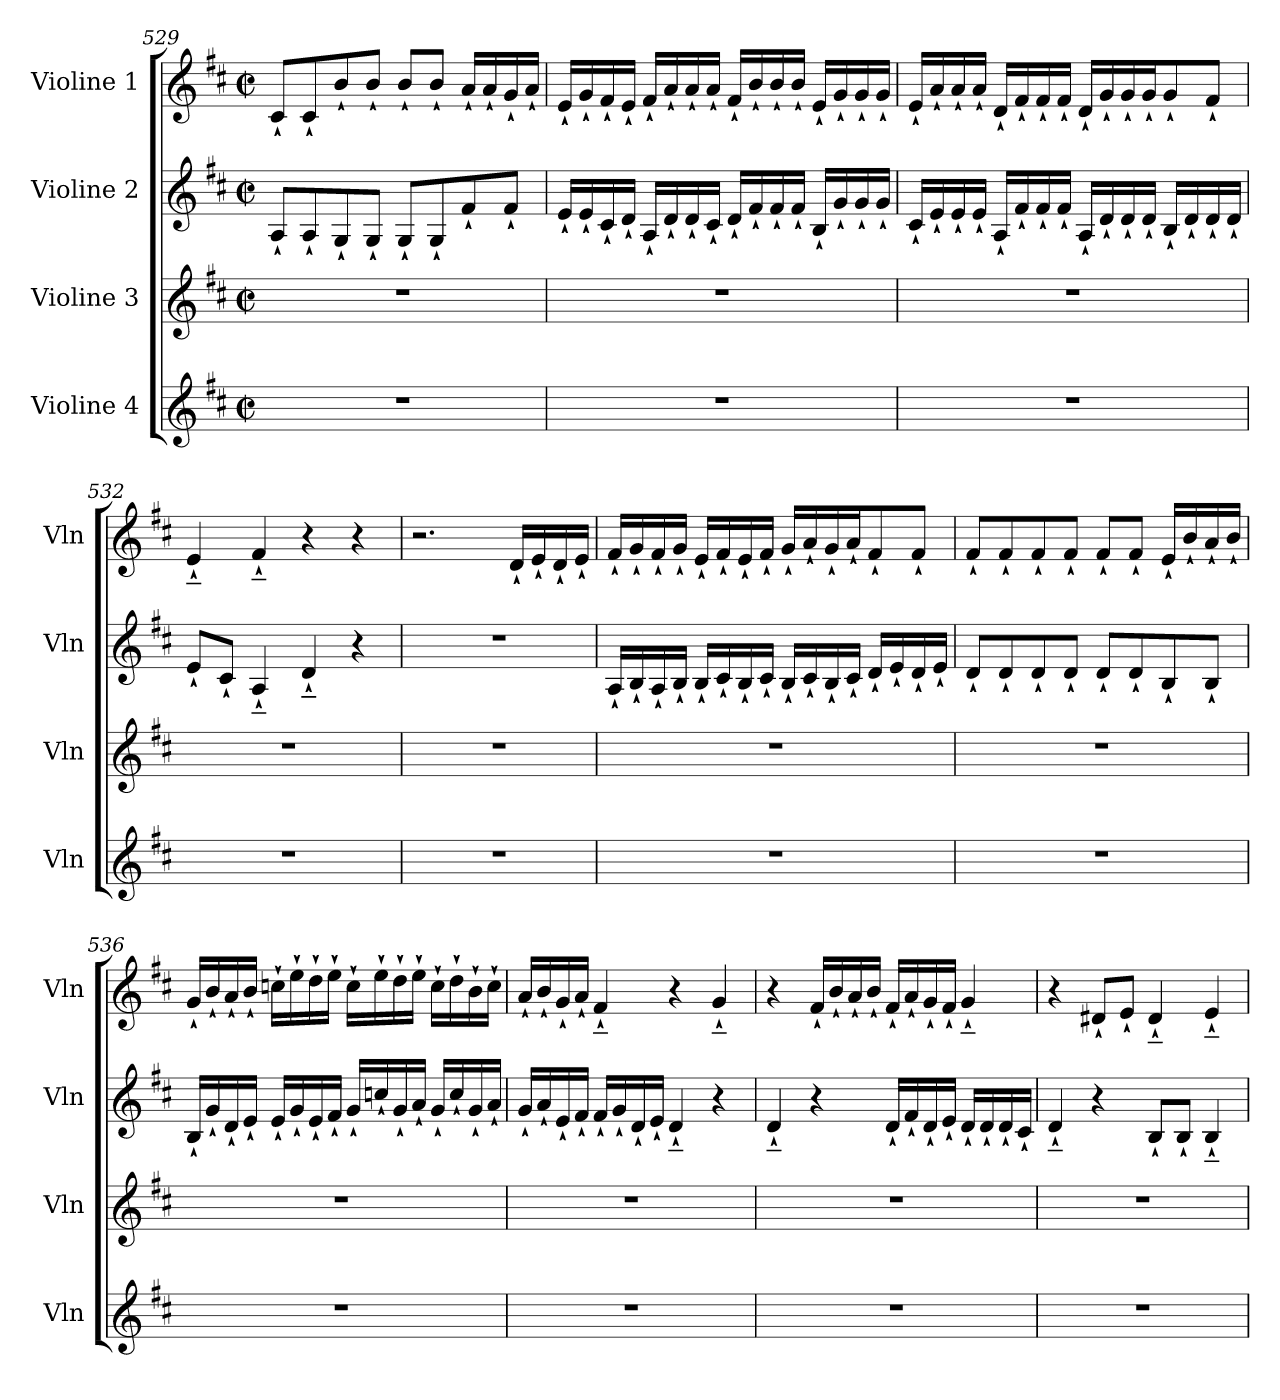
**kern	**kern	**kern	**kern
*part4	*part3	*part2	*part1
*staff4	*staff3	*staff2	*staff1
*I"Violine 4	*I"Violine 3	*I"Violine 2	*I"Violine 1
*I'Vln	*I'Vln	*I'Vln	*I'Vln
*clefG2	*clefG2	*clefG2	*clefG2
*k[f#c#]	*k[f#c#]	*k[f#c#]	*k[f#c#]
*D:	*D:	*D:	*D:
*M2/2	*M2/2	*M2/2	*M2/2
*met(c|)	*met(c|)	*met(c|)	*met(c|)
=529	=529	=529	=529
1r	1r	8A`/L	8c#`/L
.	.	8A`/	8c#`/
.	.	8G`/	8b`/
.	.	8G`/J	8b`/J
.	.	8G`/L	8b`/L
.	.	8G`/	8b`/J
.	.	8f#`/	16a`/LL
.	.	.	16a`/
.	.	8f#`/J	16g`/
.	.	.	16a`/JJ
=530	=530	=530	=530
1r	1r	16e`/LL	16e`/LL
.	.	16e`/	16g`/
.	.	16c#`/	16f#`/
.	.	16d`/JJ	16e`/JJ
.	.	16A`/LL	16f#`/LL
.	.	16d`/	16a`/
.	.	16d`/	16a`/
.	.	16c#`/JJ	16a`/JJ
.	.	16d`/LL	16f#`/LL
.	.	16f#`/	16b`/
.	.	16f#`/	16b`/
.	.	16f#`/JJ	16b`/JJ
.	.	16B`/LL	16e`/LL
.	.	16g`/	16g`/
.	.	16g`/	16g`/
.	.	16g`/JJ	16g`/JJ
!!LO:LB:g=z
=531	=531	=531	=531
1r	1r	16c#`/LL	16e`/LL
.	.	16e`/	16a`/
.	.	16e`/	16a`/
.	.	16e`/JJ	16a`/JJ
.	.	16A`/LL	16d`/LL
.	.	16f#`/	16f#`/
.	.	16f#`/	16f#`/
.	.	16f#`/JJ	16f#`/JJ
.	.	16A`/LL	16d`/LL
.	.	16d`/	16g`/
.	.	16d`/	16g`/
.	.	16d`/JJ	16g`/J
.	.	16B`/LL	8g`/
.	.	16d`/	.
.	.	16d`/	8f#`/J
.	.	16d`/JJ	.
=532	=532	=532	=532
1r	1r	8e`/L	4e~`/
.	.	8c#`/J	.
.	.	4A~`/	4f#~`/
.	.	4d~`/	4r
.	.	4r	4r
=533	=533	=533	=533
1r	1r	1r	2.r
.	.	.	16d`/LL
.	.	.	16e`/
.	.	.	16d`/
.	.	.	16e`/JJ
=534	=534	=534	=534
1r	1r	16A`/LL	16f#`/LL
.	.	16B`/	16g`/
.	.	16A`/	16f#`/
.	.	16B`/JJ	16g`/JJ
.	.	16B`/LL	16e`/LL
.	.	16c#`/	16f#`/
.	.	16B`/	16e`/
.	.	16c#`/JJ	16f#`/JJ
.	.	16B`/LL	16g`/LL
.	.	16c#`/	16a`/
.	.	16B`/	16g`/
.	.	16c#`/JJ	16a`/J
.	.	16d`/LL	8f#`/
.	.	16e`/	.
.	.	16d`/	8f#`/J
.	.	16e`/JJ	.
!!LO:PB:g=z
=535	=535	=535	=535
1r	1r	8d`/L	8f#`/L
.	.	8d`/	8f#`/
.	.	8d`/	8f#`/
.	.	8d`/J	8f#`/J
.	.	8d`/L	8f#`/L
.	.	8d`/	8f#`/J
.	.	8B`/	16e`/LL
.	.	.	16b`/
.	.	8B`/J	16a`/
.	.	.	16b`/JJ
=536	=536	=536	=536
1r	1r	16B`/LL	16g`/LL
.	.	16g`/	16b`/
.	.	16d`/	16a`/
.	.	16e`/JJ	16b`/JJ
.	.	16e`/LL	16ccn`\LL
.	.	16g`/	16ee`\
.	.	16e`/	16dd`\
.	.	16f#`/JJ	16ee`\JJ
.	.	16g`/LL	16cc`\LL
.	.	16ccn`/	16ee`\
.	.	16g`/	16dd`\
.	.	16a`/JJ	16ee`\JJ
.	.	16g`/LL	16cc`\LL
.	.	16cc`/	16dd`\
.	.	16g`/	16b`\
.	.	16a`/JJ	16cc`\JJ
=537	=537	=537	=537
1r	1r	16g`/LL	16a`/LL
.	.	16a`/	16b`/
.	.	16e`/	16g`/
.	.	16f#`/JJ	16a`/JJ
.	.	16f#`/LL	4f#~`/
.	.	16g`/	.
.	.	16d`/	.
.	.	16e`/JJ	.
.	.	4d~`/	4r
.	.	4r	4g~`/
!!LO:LB:g=z
=538	=538	=538	=538
1r	1r	4d~`/	4r
.	.	4r	16f#`/LL
.	.	.	16b`/
.	.	.	16a`/
.	.	.	16b`/JJ
.	.	16d`/LL	16f#`/LL
.	.	16f#`/	16a`/
.	.	16d`/	16g`/
.	.	16e`/JJ	16f#`/JJ
.	.	16d`/LL	4g~`/
.	.	16d`/	.
.	.	16d`/	.
.	.	16c#`/JJ	.
=539	=539	=539	=539
1r	1r	4d~`/	4r
.	.	4r	8d#X`/L
.	.	.	8e`/J
.	.	8B`/L	4d#~`/
.	.	8B`/J	.
.	.	4B~`/	4e~`/
=	=	=	=
*-	*-	*-	*-
